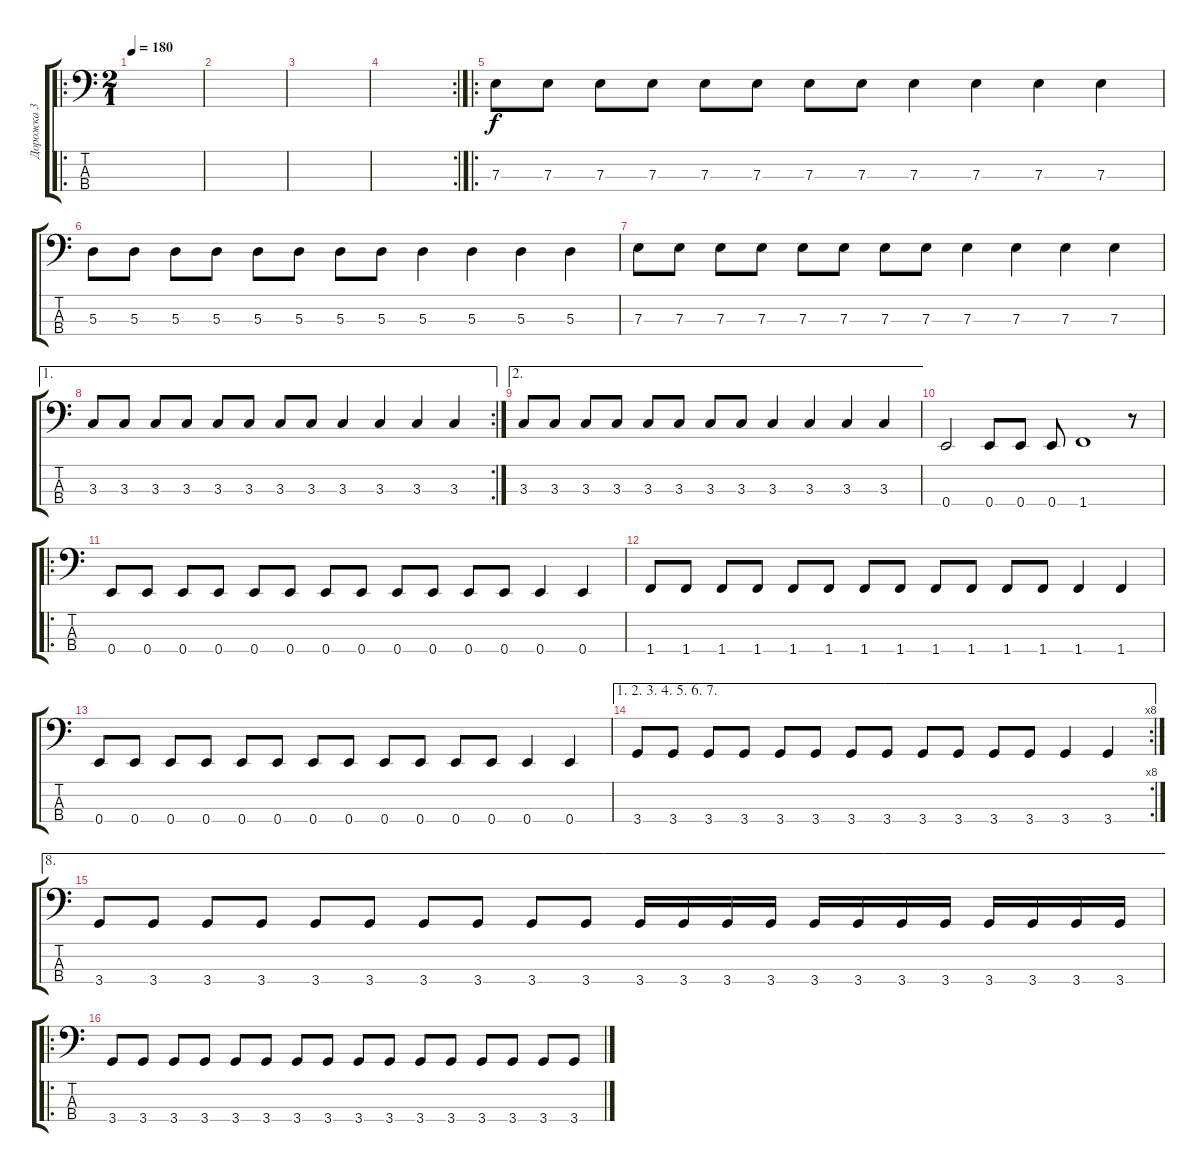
\track ("Дорожка 3" "Дорожка 3") {instrument electricbasspick}
\staff {score tabs}
\tuning (G2 D2 A1 E1) {hide}
\ro
\ts (2 1)
\tempo 180
\clef f4
\ks c
|
|
|
\rc 2
|
\ro
7.3.8 7.3.8 7.3.8 7.3.8 7.3.8 7.3.8 7.3.8 7.3.8 7.3.4 7.3.4 7.3.4 7.3.4 |
5.3.8 5.3.8 5.3.8 5.3.8 5.3.8 5.3.8 5.3.8 5.3.8 5.3.4 5.3.4 5.3.4 5.3.4 |
7.3.8 7.3.8 7.3.8 7.3.8 7.3.8 7.3.8 7.3.8 7.3.8 7.3.4 7.3.4 7.3.4 7.3.4 |
\ae 1
\rc 2
3.3.8 3.3.8 3.3.8 3.3.8 3.3.8 3.3.8 3.3.8 3.3.8 3.3.4 3.3.4 3.3.4 3.3.4 |
\ae 2
3.3.8 3.3.8 3.3.8 3.3.8 3.3.8 3.3.8 3.3.8 3.3.8 3.3.4 3.3.4 3.3.4 3.3.4 |
0.4.2 0.4.8 0.4.8 0.4.8 1.4.1 r.8 |
\ro
0.4.8 0.4.8 0.4.8 0.4.8 0.4.8 0.4.8 0.4.8 0.4.8 0.4.8 0.4.8 0.4.8 0.4.8 0.4.4 0.4.4 |
1.4.8 1.4.8 1.4.8 1.4.8 1.4.8 1.4.8 1.4.8 1.4.8 1.4.8 1.4.8 1.4.8 1.4.8 1.4.4 1.4.4 |
0.4.8 0.4.8 0.4.8 0.4.8 0.4.8 0.4.8 0.4.8 0.4.8 0.4.8 0.4.8 0.4.8 0.4.8 0.4.4 0.4.4 |
\ae (1 2 3 4 5 6 7)
\rc 8
3.4.8 3.4.8 3.4.8 3.4.8 3.4.8 3.4.8 3.4.8 3.4.8 3.4.8 3.4.8 3.4.8 3.4.8 3.4.4 3.4.4 |
\ae 8
3.4.8 3.4.8 3.4.8 3.4.8 3.4.8 3.4.8 3.4.8 3.4.8 3.4.8 3.4.8 3.4.16 3.4.16 3.4.16 3.4.16 3.4.16 3.4.16 3.4.16 3.4.16 3.4.16 3.4.16 3.4.16 3.4.16 |
\ro
3.4.8 3.4.8 3.4.8 3.4.8 3.4.8 3.4.8 3.4.8 3.4.8 3.4.8 3.4.8 3.4.8 3.4.8 3.4.8 3.4.8 3.4.8 3.4.8
